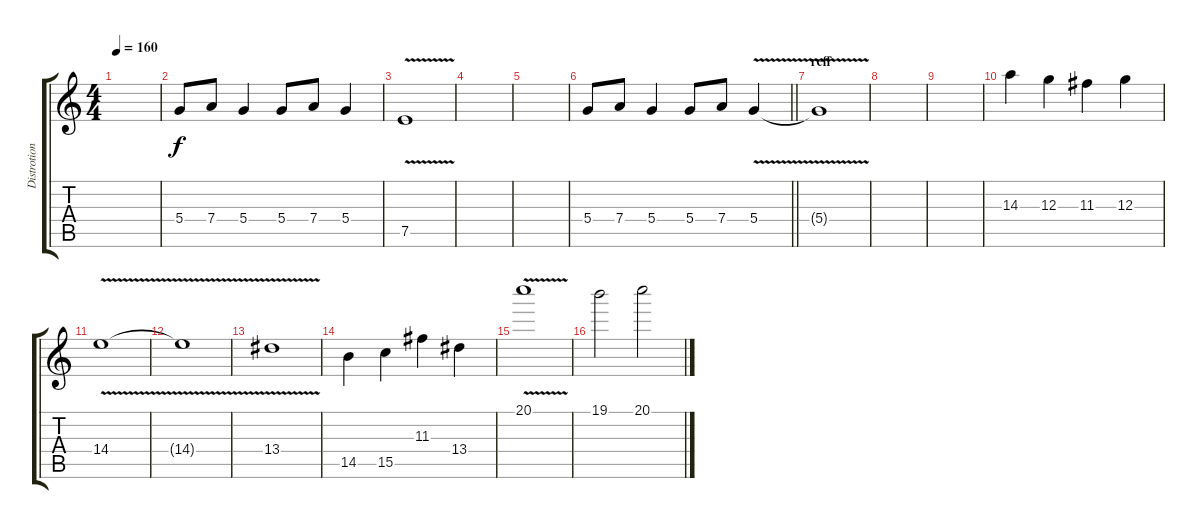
\track ("Distrotion Guitar 1" "Distrotion") {instrument distortionguitar}
\staff {score tabs}
\tuning (E4 B3 G3 D3 A2 E2) {hide}
\ts (4 4)
\tempo 160
\clef g2
\ks c
|
5.4.8 7.4.8 5.4.4 5.4.8 7.4.8 5.4.4 |
7.5{v}.1 |
|
|
\barLineRight lightlight
5.4.8 7.4.8 5.4.4 5.4.8 7.4.8 5.4{v}.4 |
\section ("" "reff")
5.4{v t}.1 |
|
|
14.3.4 12.3.4 11.3.4 12.3.4 |
14.4{v}.1 |
14.4{t}.1 |
13.4{v}.1 |
14.5.4 15.5.4 11.3.4 13.4.4 |
20.1{v}.1 |
19.1.2 20.1.2
